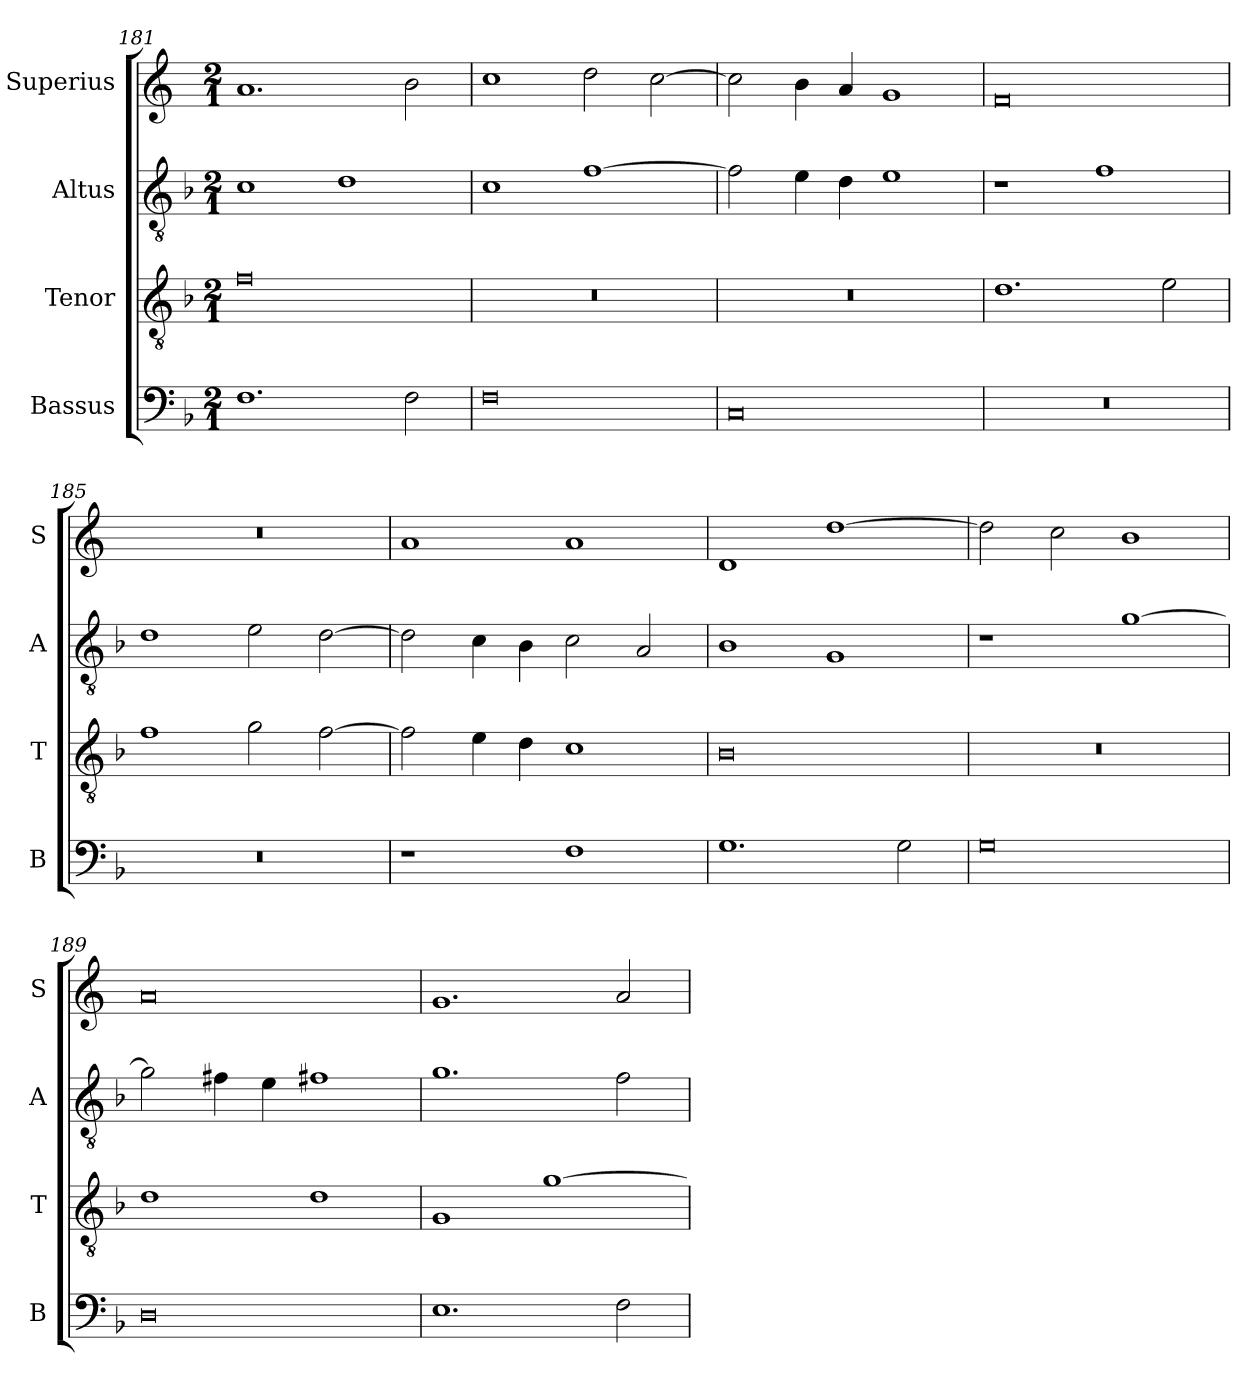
**kern	**kern	**kern	**kern
*part4	*part3	*part2	*part1
*staff4	*staff3	*staff2	*staff1
*I"Bassus	*I"Tenor	*I"Altus	*I"Superius
*I'B	*I'T	*I'A	*I'S
*clefF4	*clefGv2	*clefGv2	*clefG2
*k[b-]	*k[b-]	*k[b-]	*k[]
*M2/1	*M2/1	*M2/1	*M2/1
=181	=181	=181	=181
1.F	0f	1c	1.a
.	.	1d	.
2F\	.	.	2b\
=182	=182	=182	=182
0F	0r	1c	1cc
.	.	[1f	2dd\
.	.	.	[2cc\
=183	=183	=183	=183
0C	0r	2f\]	2cc\]
.	.	4e\	4b\
.	.	4d\	4a/
.	.	1e	1g
=184	=184	=184	=184
0r	1.d	1r	0f
.	.	1f	.
.	2e\	.	.
=185	=185	=185	=185
0r	1f	1d	0r
.	2g\	2e\	.
.	[2f\	[2d\	.
=186	=186	=186	=186
1r	2f\]	2d\]	1a
.	4e\	4c\	.
.	4d\	4B-\	.
1F	1c	2c\	1a
.	.	2A/	.
=187	=187	=187	=187
1.G	0B-	1B-	1d
.	.	1G	[1dd
2G\	.	.	.
=188	=188	=188	=188
0G	0r	1r	2dd\]
.	.	.	2cc\
.	.	[1g	1b
=189	=189	=189	=189
0D	1d	2g\]	0a
.	.	4f#X\	.
.	.	4e\	.
.	1d	1f#X	.
=190	=190	=190	=190
1.E	1G	1.g	1.g
.	[1g	.	.
2F\	.	2f\	2a/
=	=	=	=
*-	*-	*-	*-
